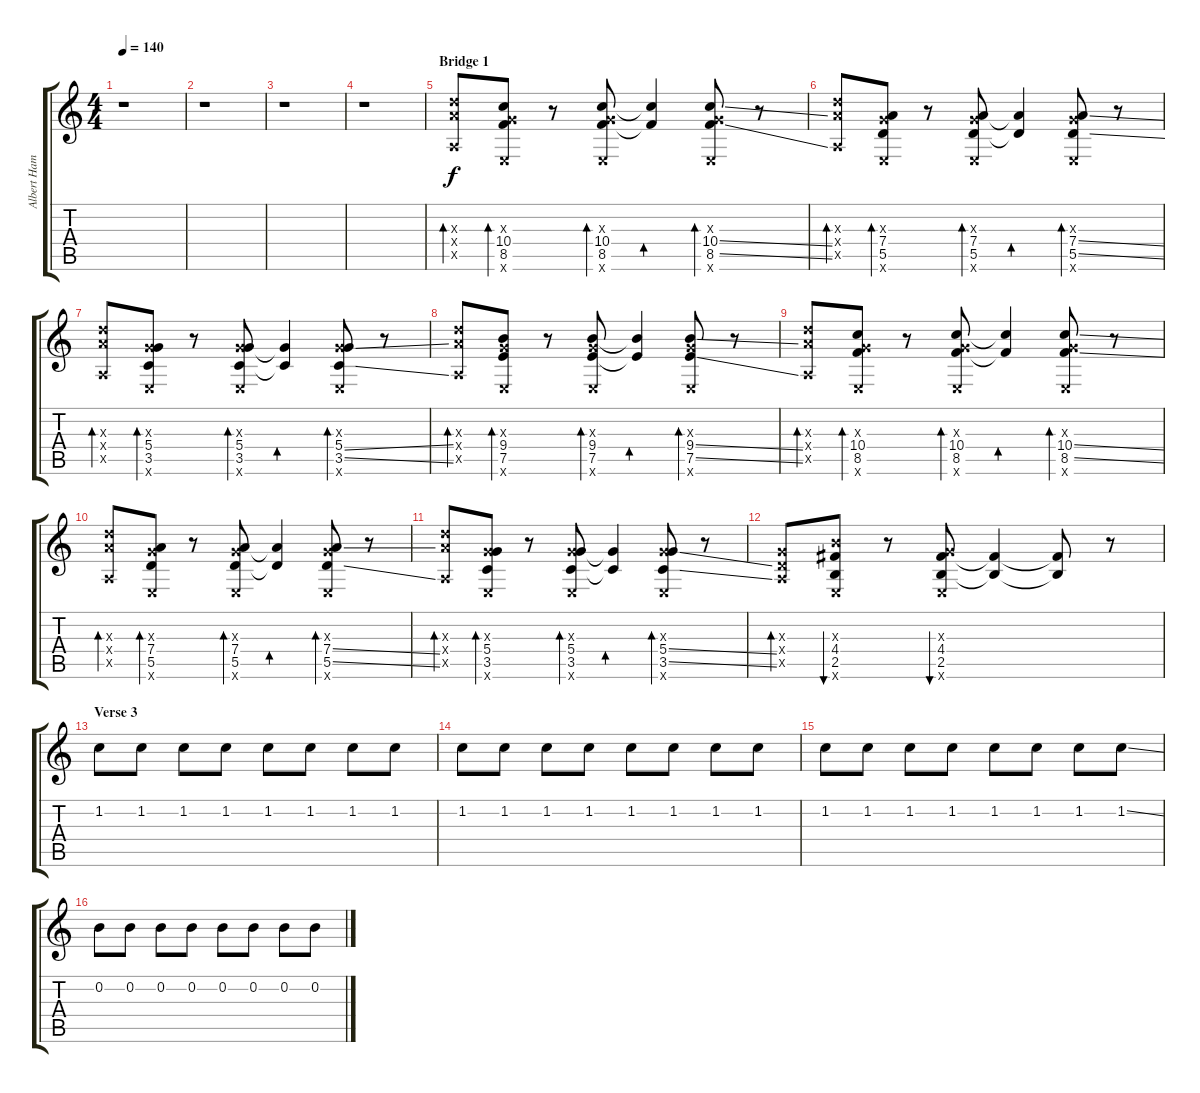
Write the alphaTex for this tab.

\track ("Albert Hammond Jr. - Guitar (Lead)" "Albert Ham") {instrument distortionguitar}
\staff {score tabs}
\tuning (E4 B3 G3 D3 A2 E2) {hide}
\ts (4 4)
\tempo 140
\clef g2
\ks c
r.1{dy f} |
r.1 |
r.1 |
r.1 |
\section ("" "Bridge 1")
(7.3{x} 7.4{x} 0.5{x}).8{bd 60 volume 7} (0.3{x} 10.4 8.5 0.6{x}).8{bd 60} r.8 (0.3{x} 10.4 8.5 0.6{x}).8{bd 60} (10.4{t} 8.5{t}).4{bd 60} (0.3{x} 10.4{ss} 8.5{ss} 0.6{x}).8{bd 60} r.8 |
(7.3{x} 7.4{x} 0.5{x}).8{bd 60} (0.3{x} 7.4 5.5 0.6{x}).8{bd 60} r.8 (0.3{x} 7.4 5.5 0.6{x}).8{bd 60} (7.4{t} 5.5{t}).4{bd 60} (0.3{x} 7.4{ss} 5.5{ss} 0.6{x}).8{bd 60} r.8 |
(7.3{x} 7.4{x} 0.5{x}).8{bd 60} (0.3{x} 5.4 3.5 0.6{x}).8{bd 60} r.8 (0.3{x} 5.4 3.5 0.6{x}).8{bd 60} (5.4{t} 3.5{t}).4{bd 60} (0.3{x} 5.4{ss} 3.5{ss} 0.6{x}).8{bd 60} r.8 |
(7.3{x} 7.4{x} 0.5{x}).8{bd 60} (0.3{x} 9.4 7.5 0.6{x}).8{bd 60} r.8 (0.3{x} 9.4 7.5 0.6{x}).8{bd 60} (9.4{t} 7.5{t}).4{bd 60} (0.3{x} 9.4{ss} 7.5{ss} 0.6{x}).8{bd 60} r.8 |
(7.3{x} 7.4{x} 0.5{x}).8{bd 60} (0.3{x} 10.4 8.5 0.6{x}).8{bd 60} r.8 (0.3{x} 10.4 8.5 0.6{x}).8{bd 60} (10.4{t} 8.5{t}).4{bd 60} (0.3{x} 10.4{ss} 8.5{ss} 0.6{x}).8{bd 60} r.8 |
(7.3{x} 7.4{x} 0.5{x}).8{bd 60} (0.3{x} 7.4 5.5 0.6{x}).8{bd 60} r.8 (0.3{x} 7.4 5.5 0.6{x}).8{bd 60} (7.4{t} 5.5{t}).4{bd 60} (0.3{x} 7.4{ss} 5.5{ss} 0.6{x}).8{bd 60} r.8 |
(7.3{x} 7.4{x} 0.5{x}).8{bd 60} (0.3{x} 5.4 3.5 0.6{x}).8{bd 60} r.8 (0.3{x} 5.4 3.5 0.6{x}).8{bd 60} (5.4{t} 3.5{t}).4{bd 60} (0.3{x} 5.4{ss} 3.5{ss} 0.6{x}).8{bd 60} r.8 |
(0.3{x} 0.4{x} 0.5{x}).8{bd 60} (4.3{x} 4.4 2.5 0.6{x}).8{bu 60} r.8 (0.3{x} 4.4 2.5 0.6{x}).8{bu 60} (4.4{t} 2.5{t}).4 (4.4{t} 2.5{t}).8 r.8 |
\section ("" "Verse 3")
1.2.8 1.2.8 1.2.8 1.2.8 1.2.8 1.2.8 1.2.8 1.2.8 |
1.2.8 1.2.8 1.2.8 1.2.8 1.2.8 1.2.8 1.2.8 1.2.8 |
1.2.8 1.2.8 1.2.8 1.2.8 1.2.8 1.2.8 1.2.8 1.2{ss}.8 |
0.2.8 0.2.8 0.2.8 0.2.8 0.2.8 0.2.8 0.2.8 0.2.8
